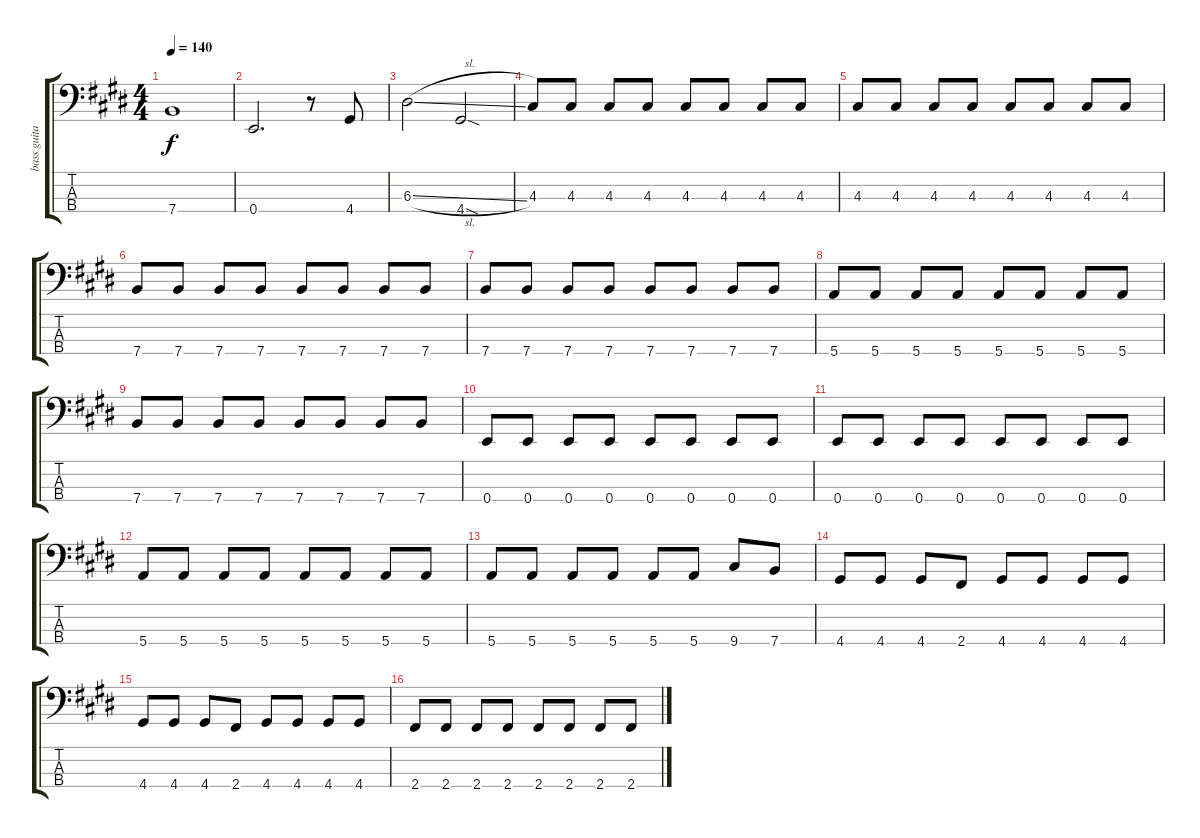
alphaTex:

\track ("bass guitar" "bass guita") {instrument electricbassfinger}
\staff {score tabs}
\tuning (G2 D2 A1 E1) {hide}
\ts (4 4)
\tempo 140
\clef f4
\ks e
7.4.1{dy f} |
0.4.2{d} r.8 4.4.8 |
6.3{sl}.2 4.4{sod}.2 |
4.3.8 4.3.8 4.3.8 4.3.8 4.3.8 4.3.8 4.3.8 4.3.8 |
4.3.8 4.3.8 4.3.8 4.3.8 4.3.8 4.3.8 4.3.8 4.3.8 |
7.4.8 7.4.8 7.4.8 7.4.8 7.4.8 7.4.8 7.4.8 7.4.8 |
7.4.8 7.4.8 7.4.8 7.4.8 7.4.8 7.4.8 7.4.8 7.4.8 |
5.4.8 5.4.8 5.4.8 5.4.8 5.4.8 5.4.8 5.4.8 5.4.8 |
7.4.8 7.4.8 7.4.8 7.4.8 7.4.8 7.4.8 7.4.8 7.4.8 |
0.4.8 0.4.8 0.4.8 0.4.8 0.4.8 0.4.8 0.4.8 0.4.8 |
0.4.8 0.4.8 0.4.8 0.4.8 0.4.8 0.4.8 0.4.8 0.4.8 |
5.4.8 5.4.8 5.4.8 5.4.8 5.4.8 5.4.8 5.4.8 5.4.8 |
5.4.8 5.4.8 5.4.8 5.4.8 5.4.8 5.4.8 9.4.8 7.4.8 |
4.4.8 4.4.8 4.4.8 2.4.8 4.4.8 4.4.8 4.4.8 4.4.8 |
4.4.8 4.4.8 4.4.8 2.4.8 4.4.8 4.4.8 4.4.8 4.4.8 |
2.4.8 2.4.8 2.4.8 2.4.8 2.4.8 2.4.8 2.4.8 2.4.8
